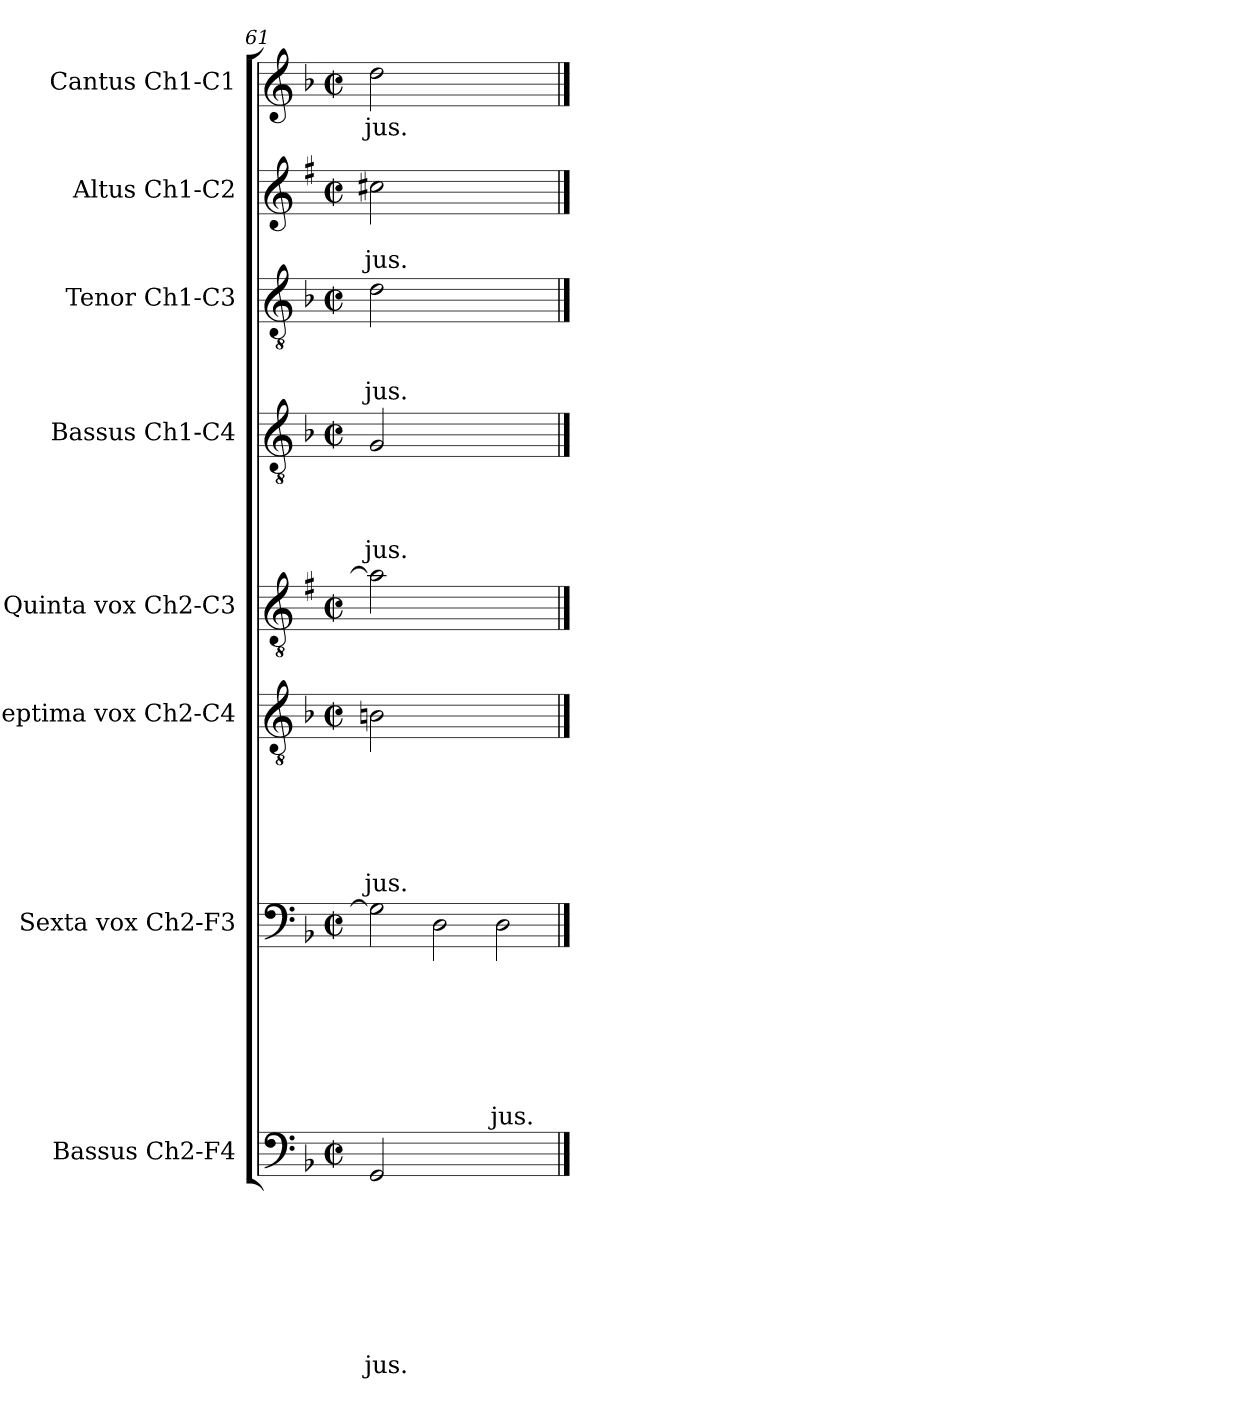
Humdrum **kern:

**kern	**text	**text	**text	**text	**text	**text	**text	**text	**kern	**text	**text	**text	**text	**text	**text	**text	**kern	**text	**text	**text	**text	**text	**text	**kern	**kern	**text	**text	**text	**text	**kern	**text	**text	**text	**kern	**text	**text	**kern	**text
*part8	*part8	*part8	*part8	*part8	*part8	*part8	*part8	*part8	*part7	*part7	*part7	*part7	*part7	*part7	*part7	*part7	*part6	*part6	*part6	*part6	*part6	*part6	*part6	*part5	*part4	*part4	*part4	*part4	*part4	*part3	*part3	*part3	*part3	*part2	*part2	*part2	*part1	*part1
*staff8	*staff8	*staff8	*staff8	*staff8	*staff8	*staff8	*staff8	*staff8	*staff7	*staff7	*staff7	*staff7	*staff7	*staff7	*staff7	*staff7	*staff6	*staff6	*staff6	*staff6	*staff6	*staff6	*staff6	*staff5	*staff4	*staff4	*staff4	*staff4	*staff4	*staff3	*staff3	*staff3	*staff3	*staff2	*staff2	*staff2	*staff1	*staff1
*I"Bassus Ch2-F4	*	*	*	*	*	*	*	*	*I"Sexta vox Ch2-F3	*	*	*	*	*	*	*	*I"Septima vox Ch2-C4	*	*	*	*	*	*	*I"Quinta vox Ch2-C3	*I"Bassus Ch1-C4	*	*	*	*	*I"Tenor Ch1-C3	*	*	*	*I"Altus Ch1-C2	*	*	*I"Cantus Ch1-C1	*
*I'B	*	*	*	*	*	*	*	*	*	*	*	*	*	*	*	*	*	*	*	*	*	*	*	*I'C2	*	*	*	*	*	*I'T	*	*	*	*I'A	*	*	*I'C	*
*clefF4	*	*	*	*	*	*	*	*	*clefF4	*	*	*	*	*	*	*	*clefGv2	*	*	*	*	*	*	*clefGv2	*clefGv2	*	*	*	*	*clefGv2	*	*	*	*clefG2	*	*	*clefG2	*
*	*	*	*	*	*	*	*	*	*	*	*	*	*	*	*	*	*	*	*	*	*	*	*	*ITrd1c2	*	*	*	*	*	*	*	*	*	*ITrd1c2	*	*	*	*
*k[b-]	*	*	*	*	*	*	*	*	*k[b-]	*	*	*	*	*	*	*	*k[b-]	*	*	*	*	*	*	*k[b-]	*k[b-]	*	*	*	*	*k[b-]	*	*	*	*k[b-]	*	*	*k[b-]	*
*F:	*	*	*	*	*	*	*	*	*F:	*	*	*	*	*	*	*	*F:	*	*	*	*	*	*	*F:	*F:	*	*	*	*	*F:	*	*	*	*F:	*	*	*F:	*
*M2/2	*	*	*	*	*	*	*	*	*M2/2	*	*	*	*	*	*	*	*M2/2	*	*	*	*	*	*	*M2/2	*M2/2	*	*	*	*	*M2/2	*	*	*	*M2/2	*	*	*M2/2	*
*met(c|)	*	*	*	*	*	*	*	*	*met(c|)	*	*	*	*	*	*	*	*met(c|)	*	*	*	*	*	*	*met(c|)	*met(c|)	*	*	*	*	*met(c|)	*	*	*	*met(c|)	*	*	*met(c|)	*
=61	=61	=61	=61	=61	=61	=61	=61	=61	=61	=61	=61	=61	=61	=61	=61	=61	=61	=61	=61	=61	=61	=61	=61	=61	=61	=61	=61	=61	=61	=61	=61	=61	=61	=61	=61	=61	=61	=61
!	!	!	!	!	!	!	!	!LO:LY:b	!	!	!	!	!	!	!	!	!	!	!	!	!	!	!LO:LY:b	!	!	!	!	!	!LO:LY:b	!	!	!	!LO:LY:b	!	!	!LO:LY:b	!	!LO:LY:b
2GG/	.	.	.	.	.	.	.	-jus.	2G\]	.	.	.	.	.	.	.	2Bn\	.	.	.	.	.	-jus.	2g\]	2G/	.	.	.	-jus.	2d\	.	.	-jus.	2bn\	.	-jus.	2dd\	-jus.
1ryy	.	.	.	.	.	.	.	.	2D\	.	.	.	.	.	.	.	1ryy	.	.	.	.	.	.	1ryy	1ryy	.	.	.	.	1ryy	.	.	.	1ryy	.	.	1ryy	.
!	!	!	!	!	!	!	!	!	!	!	!	!	!	!	!	!LO:LY:b	!	!	!	!	!	!	!	!	!	!	!	!	!	!	!	!	!	!	!	!	!	!
.	.	.	.	.	.	.	.	.	2D\	.	.	.	.	.	.	-jus.	.	.	.	.	.	.	.	.	.	.	.	.	.	.	.	.	.	.	.	.	.	.
==	==	==	==	==	==	==	==	==	==	==	==	==	==	==	==	==	==	==	==	==	==	==	==	==	==	==	==	==	==	==	==	==	==	==	==	==	==	==
*-	*-	*-	*-	*-	*-	*-	*-	*-	*-	*-	*-	*-	*-	*-	*-	*-	*-	*-	*-	*-	*-	*-	*-	*-	*-	*-	*-	*-	*-	*-	*-	*-	*-	*-	*-	*-	*-	*-
